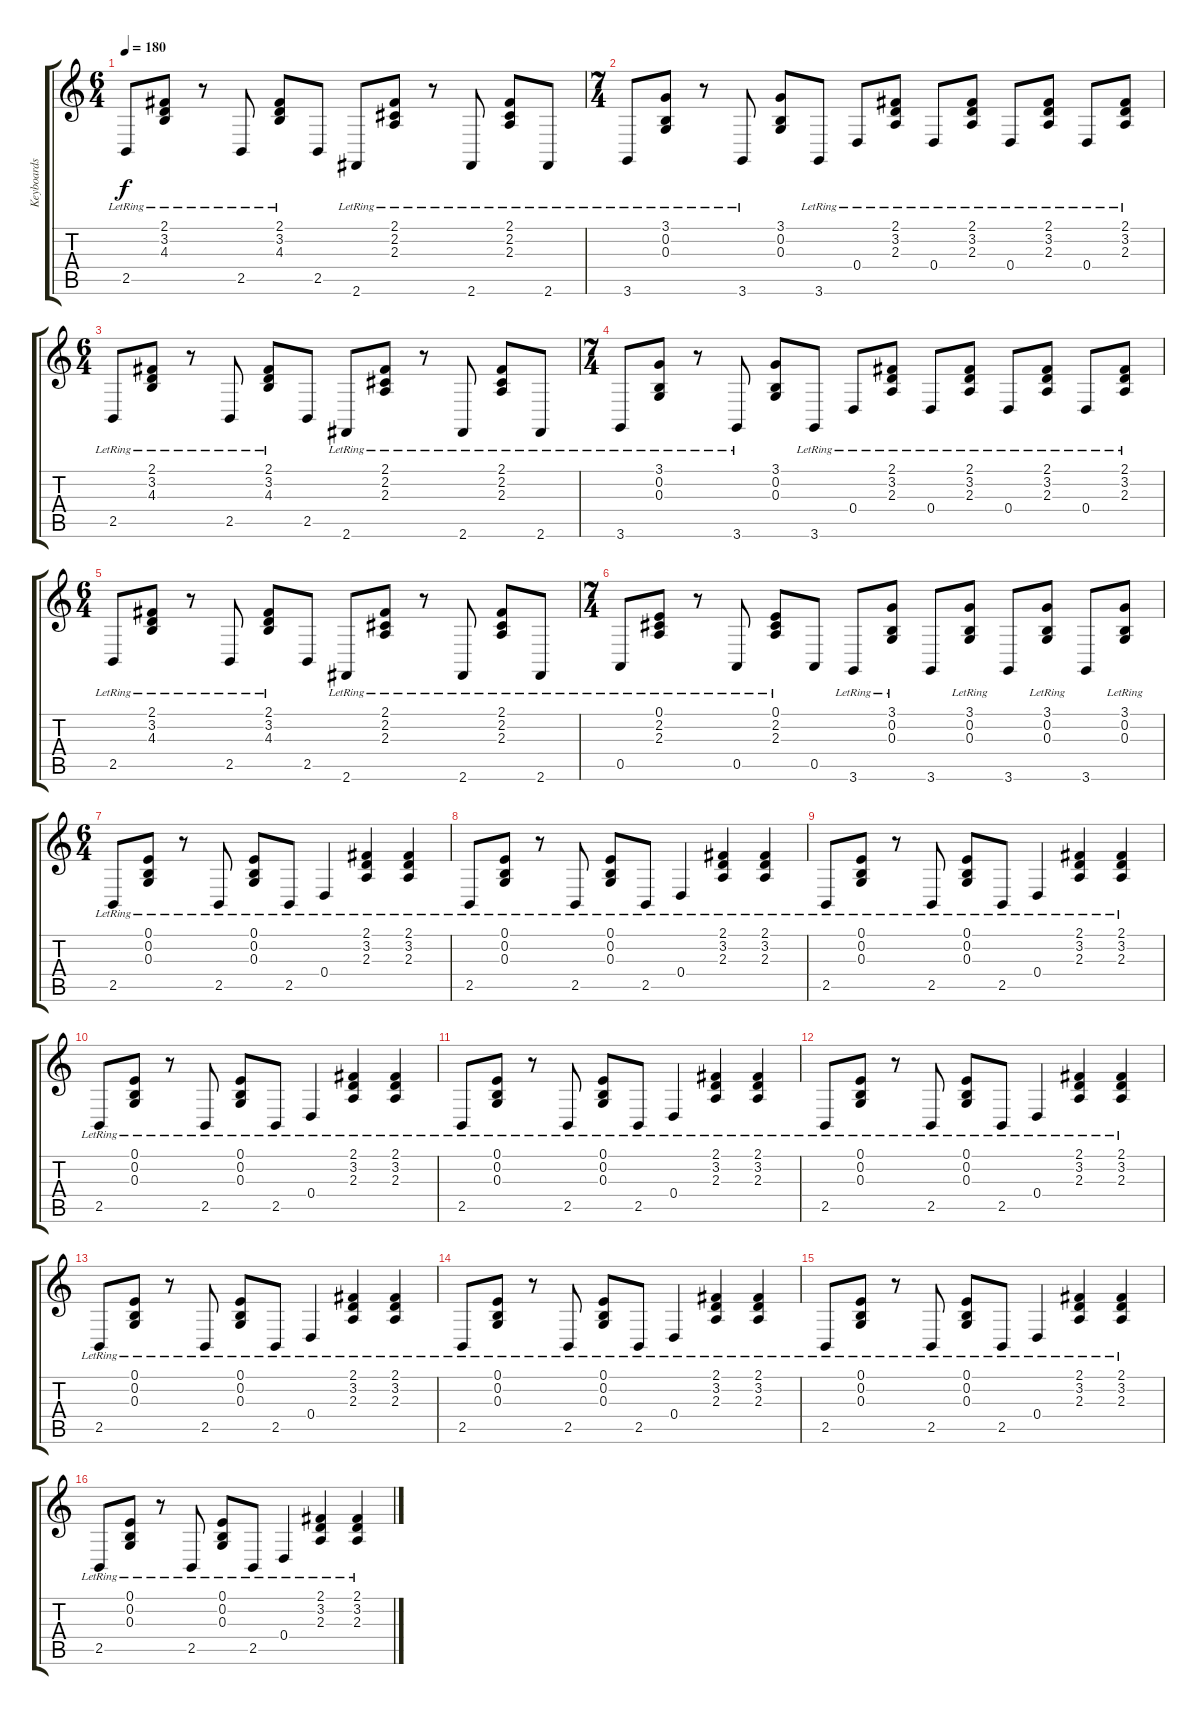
\track ("Keyboards 1 Right" "Keyboards ") {instrument harpsichord}
\staff {score tabs}
\tuning (E4 B3 G3 D3 A2 E2) {hide}
\ts (6 4)
\tempo 180
\clef g2
\ks c
2.5{lr}.8{dy f} (2.1{lr} 3.2{lr} 4.3{lr}).8 r.8 2.5{lr}.8 (2.1{lr} 3.2{lr} 4.3{lr}).8 2.5.8 2.6{lr}.8 (2.1{lr} 2.2{lr} 2.3{lr}).8 r.8 2.6{lr}.8 (2.1{lr} 2.2{lr} 2.3{lr}).8 2.6{lr}.8 |
\ts (7 4)
3.6{lr}.8 (3.1{lr} 0.2{lr} 0.3{lr}).8 r.8 3.6{lr}.8 (3.1 0.2 0.3).8 3.6{lr}.8 0.4{lr}.8 (2.1{lr} 3.2{lr} 2.3{lr}).8 0.4{lr}.8 (2.1{lr} 3.2{lr} 2.3{lr}).8 0.4{lr}.8 (2.1{lr} 3.2{lr} 2.3{lr}).8 0.4{lr}.8 (2.1{lr} 3.2{lr} 2.3{lr}).8 |
\ts (6 4)
2.5{lr}.8 (2.1{lr} 3.2{lr} 4.3{lr}).8 r.8 2.5{lr}.8 (2.1{lr} 3.2{lr} 4.3{lr}).8 2.5.8 2.6{lr}.8 (2.1{lr} 2.2{lr} 2.3{lr}).8 r.8 2.6{lr}.8 (2.1{lr} 2.2{lr} 2.3{lr}).8 2.6{lr}.8 |
\ts (7 4)
3.6{lr}.8 (3.1{lr} 0.2{lr} 0.3{lr}).8 r.8 3.6{lr}.8 (3.1 0.2 0.3).8 3.6{lr}.8 0.4{lr}.8 (2.1{lr} 3.2{lr} 2.3{lr}).8 0.4{lr}.8 (2.1{lr} 3.2{lr} 2.3{lr}).8 0.4{lr}.8 (2.1{lr} 3.2{lr} 2.3{lr}).8 0.4{lr}.8 (2.1{lr} 3.2{lr} 2.3{lr}).8 |
\ts (6 4)
2.5{lr}.8 (2.1{lr} 3.2{lr} 4.3{lr}).8 r.8 2.5{lr}.8 (2.1{lr} 3.2{lr} 4.3{lr}).8 2.5.8 2.6{lr}.8 (2.1{lr} 2.2{lr} 2.3{lr}).8 r.8 2.6{lr}.8 (2.1{lr} 2.2{lr} 2.3{lr}).8 2.6{lr}.8 |
\ts (7 4)
0.5{lr}.8 (0.1{lr} 2.2{lr} 2.3{lr}).8 r.8 0.5{lr}.8 (0.1{lr} 2.2{lr} 2.3{lr}).8 0.5.8 3.6{lr}.8 (3.1{lr} 0.2{lr} 0.3{lr}).8 3.6.8 (3.1{lr} 0.2{lr} 0.3{lr}).8 3.6.8 (3.1{lr} 0.2{lr} 0.3{lr}).8 3.6.8 (3.1{lr} 0.2{lr} 0.3{lr}).8 |
\ts (6 4)
2.5{lr}.8 (0.1{lr} 0.2{lr} 0.3{lr}).8 r.8 2.5{lr}.8 (0.1{lr} 0.2{lr} 0.3{lr}).8 2.5{lr}.8 0.4{lr}.4 (2.1{lr} 3.2{lr} 2.3{lr}).4 (2.1{lr} 3.2{lr} 2.3{lr}).4 |
2.5{lr}.8 (0.1{lr} 0.2{lr} 0.3{lr}).8 r.8 2.5{lr}.8 (0.1{lr} 0.2{lr} 0.3{lr}).8 2.5{lr}.8 0.4{lr}.4 (2.1{lr} 3.2{lr} 2.3{lr}).4 (2.1{lr} 3.2{lr} 2.3{lr}).4 |
2.5{lr}.8 (0.1{lr} 0.2{lr} 0.3{lr}).8 r.8 2.5{lr}.8 (0.1{lr} 0.2{lr} 0.3{lr}).8 2.5{lr}.8 0.4{lr}.4 (2.1{lr} 3.2{lr} 2.3{lr}).4 (2.1{lr} 3.2{lr} 2.3{lr}).4 |
2.5{lr}.8 (0.1{lr} 0.2{lr} 0.3{lr}).8 r.8 2.5{lr}.8 (0.1{lr} 0.2{lr} 0.3{lr}).8 2.5{lr}.8 0.4{lr}.4 (2.1{lr} 3.2{lr} 2.3{lr}).4 (2.1{lr} 3.2{lr} 2.3{lr}).4 |
2.5{lr}.8 (0.1{lr} 0.2{lr} 0.3{lr}).8 r.8 2.5{lr}.8 (0.1{lr} 0.2{lr} 0.3{lr}).8 2.5{lr}.8 0.4{lr}.4 (2.1{lr} 3.2{lr} 2.3{lr}).4 (2.1{lr} 3.2{lr} 2.3{lr}).4 |
2.5{lr}.8 (0.1{lr} 0.2{lr} 0.3{lr}).8 r.8 2.5{lr}.8 (0.1{lr} 0.2{lr} 0.3{lr}).8 2.5{lr}.8 0.4{lr}.4 (2.1{lr} 3.2{lr} 2.3{lr}).4 (2.1{lr} 3.2{lr} 2.3{lr}).4 |
2.5{lr}.8 (0.1{lr} 0.2{lr} 0.3{lr}).8 r.8 2.5{lr}.8 (0.1{lr} 0.2{lr} 0.3{lr}).8 2.5{lr}.8 0.4{lr}.4 (2.1{lr} 3.2{lr} 2.3{lr}).4 (2.1{lr} 3.2{lr} 2.3{lr}).4 |
2.5{lr}.8 (0.1{lr} 0.2{lr} 0.3{lr}).8 r.8 2.5{lr}.8 (0.1{lr} 0.2{lr} 0.3{lr}).8 2.5{lr}.8 0.4{lr}.4 (2.1{lr} 3.2{lr} 2.3{lr}).4 (2.1{lr} 3.2{lr} 2.3{lr}).4 |
2.5{lr}.8 (0.1{lr} 0.2{lr} 0.3{lr}).8 r.8 2.5{lr}.8 (0.1{lr} 0.2{lr} 0.3{lr}).8 2.5{lr}.8 0.4{lr}.4 (2.1{lr} 3.2{lr} 2.3{lr}).4 (2.1{lr} 3.2{lr} 2.3{lr}).4 |
2.5{lr}.8 (0.1{lr} 0.2{lr} 0.3{lr}).8 r.8 2.5{lr}.8 (0.1{lr} 0.2{lr} 0.3{lr}).8 2.5{lr}.8 0.4{lr}.4 (2.1{lr} 3.2{lr} 2.3{lr}).4 (2.1{lr} 3.2{lr} 2.3{lr}).4
